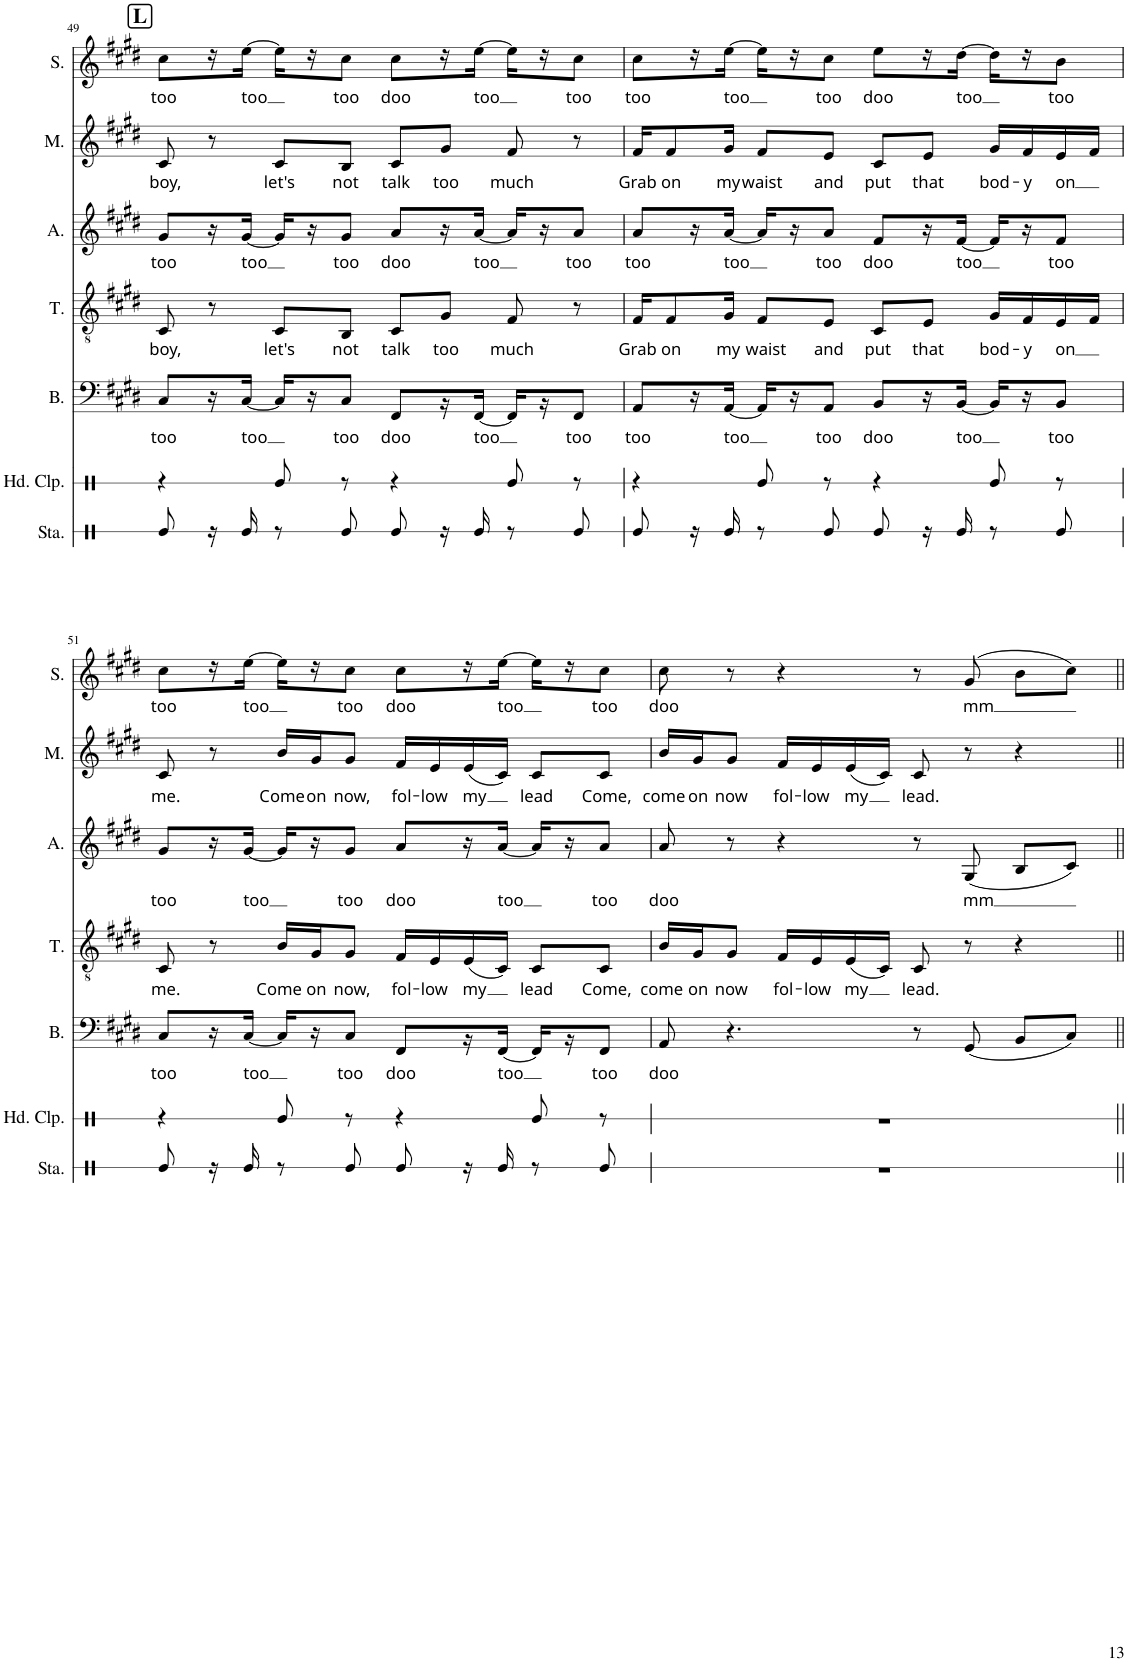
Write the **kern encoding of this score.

**kern	**kern	**kern	**text	**kern	**text	**kern	**text	**kern	**text	**kern	**text
*part7	*part6	*part5	*part5	*part4	*part4	*part3	*part3	*part2	*part2	*part1	*part1
*staff7	*staff6	*staff5	*staff5	*staff4	*staff4	*staff3	*staff3	*staff2	*staff2	*staff1	*staff1
*I"Stamp	*I"Hand Clap	*I"Base	*	*I"Tenor	*	*I"Alto	*	*I"Mezzo	*	*I"Soprano	*
*I'Sta.	*I'Hd. Clp.	*I'B.	*	*I'T.	*	*I'A.	*	*I'M.	*	*I'S.	*
!!LO:PB:g=z
*clefX	*clefX	*clefF4	*	*clefGv2	*	*clefG2	*	*clefG2	*	*clefG2	*
*k[]	*k[]	*k[f#c#g#d#]	*	*k[f#c#g#d#]	*	*k[f#c#g#d#]	*	*k[f#c#g#d#]	*	*k[f#c#g#d#]	*
*M4/4	*M4/4	*M4/4	*	*M4/4	*	*M4/4	*	*M4/4	*	*M4/4	*
!!LO:REH:place=s1:a:B:cj:fs=14:t=L
=49	=49	=49	=49	=49	=49	=49	=49	=49	=49	=49	=49
!	!	!	!LO:LY:b	!	!LO:LY:b	!	!LO:LY:b	!	!LO:LY:b	!	!LO:LY:b
8Re/	4r	8C#/L	too	8C#/	boy,	8g#/L	too	8c#/	boy,	8cc#\L	too
16r	.	16r	.	8r	.	16r	.	8r	.	16r	.
!	!	!	!LO:LY:b	!	!	!	!LO:LY:b	!	!	!	!LO:LY:b
16Re/	.	[<16C#/JJ	too	.	.	[<16g#/JJ	too	.	.	[>16ee\JJ	too
!	!	!	!	!	!LO:LY:b	!	!	!	!LO:LY:b	!	!
8r	8Re/	16C#/LL]	.	8C#/L	let's	16g#/LL]	.	8c#/L	let's	16ee\LL]	.
.	.	16r	.	.	.	16r	.	.	.	16r	.
!	!	!	!LO:LY:b	!	!LO:LY:b	!	!LO:LY:b	!	!LO:LY:b	!	!LO:LY:b
8Re/	8r	8C#/J	too	8BB/J	not	8g#/J	too	8B/J	not	8cc#\J	too
!	!	!	!LO:LY:b	!	!LO:LY:b	!	!LO:LY:b	!	!LO:LY:b	!	!LO:LY:b
8Re/	4r	8FF#/L	doo	8C#/L	talk	8a/L	doo	8c#/L	talk	8cc#\L	doo
!	!	!	!	!	!LO:LY:b	!	!	!	!LO:LY:b	!	!
16r	.	16r	.	8G#/J	too	16r	.	8g#/J	too	16r	.
!	!	!	!LO:LY:b	!	!	!	!LO:LY:b	!	!	!	!LO:LY:b
16Re/	.	[<16FF#/JJ	too	.	.	[<16a/JJ	too	.	.	[>16ee\JJ	too
!	!	!	!	!	!LO:LY:b	!	!	!	!LO:LY:b	!	!
8r	8Re/	16FF#/LL]	.	8F#/	much	16a/LL]	.	8f#/	much	16ee\LL]	.
.	.	16r	.	.	.	16r	.	.	.	16r	.
!	!	!	!LO:LY:b	!	!	!	!LO:LY:b	!	!	!	!LO:LY:b
8Re/	8r	8FF#/J	too	8r	.	8a/J	too	8r	.	8cc#\J	too
=50	=50	=50	=50	=50	=50	=50	=50	=50	=50	=50	=50
!	!	!	!LO:LY:b	!	!LO:LY:b	!	!LO:LY:b	!	!LO:LY:b	!	!LO:LY:b
8Re/	4r	8AA/L	too	16F#/KL	Grab	8a/L	too	16f#/KL	Grab	8cc#\L	too
!	!	!	!	!	!LO:LY:b	!	!	!	!LO:LY:b	!	!
.	.	.	.	8F#/	on	.	.	8f#/	on	.	.
16r	.	16r	.	.	.	16r	.	.	.	16r	.
!	!	!	!LO:LY:b	!	!LO:LY:b	!	!LO:LY:b	!	!LO:LY:b	!	!LO:LY:b
16Re/	.	[<16AA/JJ	too	16G#/Jk	my	[<16a/JJ	too	16g#/Jk	my	[>16ee\JJ	too
!	!	!	!	!	!LO:LY:b	!	!	!	!LO:LY:b	!	!
8r	8Re/	16AA/LL]	.	8F#/L	waist	16a/LL]	.	8f#/L	waist	16ee\LL]	.
.	.	16r	.	.	.	16r	.	.	.	16r	.
!	!	!	!LO:LY:b	!	!LO:LY:b	!	!LO:LY:b	!	!LO:LY:b	!	!LO:LY:b
8Re/	8r	8AA/J	too	8E/J	and	8a/J	too	8e/J	and	8cc#\J	too
!	!	!	!LO:LY:b	!	!LO:LY:b	!	!LO:LY:b	!	!LO:LY:b	!	!LO:LY:b
8Re/	4r	8BB/L	doo	8C#/L	put	8f#/L	doo	8c#/L	put	8ee\L	doo
!	!	!	!	!	!LO:LY:b	!	!	!	!LO:LY:b	!	!
16r	.	16r	.	8E/J	that	16r	.	8e/J	that	16r	.
!	!	!	!LO:LY:b	!	!	!	!LO:LY:b	!	!	!	!LO:LY:b
16Re/	.	[<16BB/JJ	too	.	.	[<16f#/JJ	too	.	.	[>16dd#\JJ	too
!	!	!	!	!	!LO:LY:b	!	!	!	!LO:LY:b	!	!
8r	8Re/	16BB/LL]	.	16G#/LL	bod-	16f#/LL]	.	16g#/LL	bod-	16dd#\LL]	.
!	!	!	!	!	!LO:LY:b	!	!	!	!LO:LY:b	!	!
.	.	16r	.	16F#/	-y	16r	.	16f#/	-y	16r	.
!	!	!	!LO:LY:b	!	!LO:LY:b	!	!LO:LY:b	!	!LO:LY:b	!	!LO:LY:b
8Re/	8r	8BB/J	too	16E/	on	8f#/J	too	16e/	on	8b\J	too
.	.	.	.	16F#/JJ	.	.	.	16f#/JJ	.	.	.
!!LO:LB:g=z
=51	=51	=51	=51	=51	=51	=51	=51	=51	=51	=51	=51
!	!	!	!LO:LY:b	!	!LO:LY:b	!	!LO:LY:b	!	!LO:LY:b	!	!LO:LY:b
8Re/	4r	8C#/L	too	8C#/	me.	8g#/L	too	8c#/	me.	8cc#\L	too
16r	.	16r	.	8r	.	16r	.	8r	.	16r	.
!	!	!	!LO:LY:b	!	!	!	!LO:LY:b	!	!	!	!LO:LY:b
16Re/	.	[<16C#/JJ	too	.	.	[<16g#/JJ	too	.	.	[>16ee\JJ	too
!	!	!	!	!	!LO:LY:b	!	!	!	!LO:LY:b	!	!
8r	8Re/	16C#/LL]	.	16B/LL	Come	16g#/LL]	.	16b/LL	Come	16ee\LL]	.
!	!	!	!	!	!LO:LY:b	!	!	!	!LO:LY:b	!	!
.	.	16r	.	16G#/J	on	16r	.	16g#/J	on	16r	.
!	!	!	!LO:LY:b	!	!LO:LY:b	!	!LO:LY:b	!	!LO:LY:b	!	!LO:LY:b
8Re/	8r	8C#/J	too	8G#/J	now,	8g#/J	too	8g#/J	now,	8cc#\J	too
!	!	!	!LO:LY:b	!	!LO:LY:b	!	!LO:LY:b	!	!LO:LY:b	!	!LO:LY:b
8Re/	4r	8FF#/L	doo	16F#/LL	fol-	8a/L	doo	16f#/LL	fol-	8cc#\L	doo
!	!	!	!	!	!LO:LY:b	!	!	!	!LO:LY:b	!	!
.	.	.	.	16E/	-low	.	.	16e/	-low	.	.
!	!	!	!	!	!LO:LY:b	!	!	!	!LO:LY:b	!	!
16r	.	16r	.	(16E/	my	16r	.	(16e/	my	16r	.
!	!	!	!LO:LY:b	!	!	!	!LO:LY:b	!	!	!	!LO:LY:b
16Re/	.	[<16FF#/JJ	too	16C#/JJ)	.	[<16a/JJ	too	16c#/JJ)	.	[>16ee\JJ	too
!	!	!	!	!	!LO:LY:b	!	!	!	!LO:LY:b	!	!
8r	8Re/	16FF#/LL]	.	8C#/L	lead	16a/LL]	.	8c#/L	lead	16ee\LL]	.
.	.	16r	.	.	.	16r	.	.	.	16r	.
!	!	!	!LO:LY:b	!	!LO:LY:b	!	!LO:LY:b	!	!LO:LY:b	!	!LO:LY:b
8Re/	8r	8FF#/J	too	8C#/J	Come,	8a/J	too	8c#/J	Come,	8cc#\J	too
=52	=52	=52	=52	=52	=52	=52	=52	=52	=52	=52	=52
!	!	!	!LO:LY:b	!	!LO:LY:b	!	!LO:LY:b	!	!LO:LY:b	!	!LO:LY:b
1r	1r	8AA/	doo	16B/LL	come	8a/	doo	16b/LL	come	8cc#\	doo
!	!	!	!	!	!LO:LY:b	!	!	!	!LO:LY:b	!	!
.	.	.	.	16G#/J	on	.	.	16g#/J	on	.	.
!	!	!	!	!	!LO:LY:b	!	!	!	!LO:LY:b	!	!
.	.	4.r	.	8G#/J	now	8r	.	8g#/J	now	8r	.
!	!	!	!	!	!LO:LY:b	!	!	!	!LO:LY:b	!	!
.	.	.	.	16F#/LL	fol-	4r	.	16f#/LL	fol-	4r	.
!	!	!	!	!	!LO:LY:b	!	!	!	!LO:LY:b	!	!
.	.	.	.	16E/	-low	.	.	16e/	-low	.	.
!	!	!	!	!	!LO:LY:b	!	!	!	!LO:LY:b	!	!
.	.	.	.	(16E/	my	.	.	(16e/	my	.	.
.	.	.	.	16C#/JJ)	.	.	.	16c#/JJ)	.	.	.
!	!	!	!	!	!LO:LY:b	!	!	!	!LO:LY:b	!	!
.	.	8r	.	8C#/	lead.	8r	.	8c#/	lead.	8r	.
!	!	!	!	!	!	!	!LO:LY:b	!	!	!	!LO:LY:b
.	.	(<8GG#/	.	8r	.	(<8G#/	mm	8r	.	(>8g#/	mm
.	.	8BB/L	.	4r	.	8B/L	.	4r	.	8b\L	.
.	.	8C#/J)	.	.	.	8c#/J)	.	.	.	8cc#\J)	.
=||	=||	=||	=||	=||	=||	=||	=||	=||	=||	=||	=||
*-	*-	*-	*-	*-	*-	*-	*-	*-	*-	*-	*-
